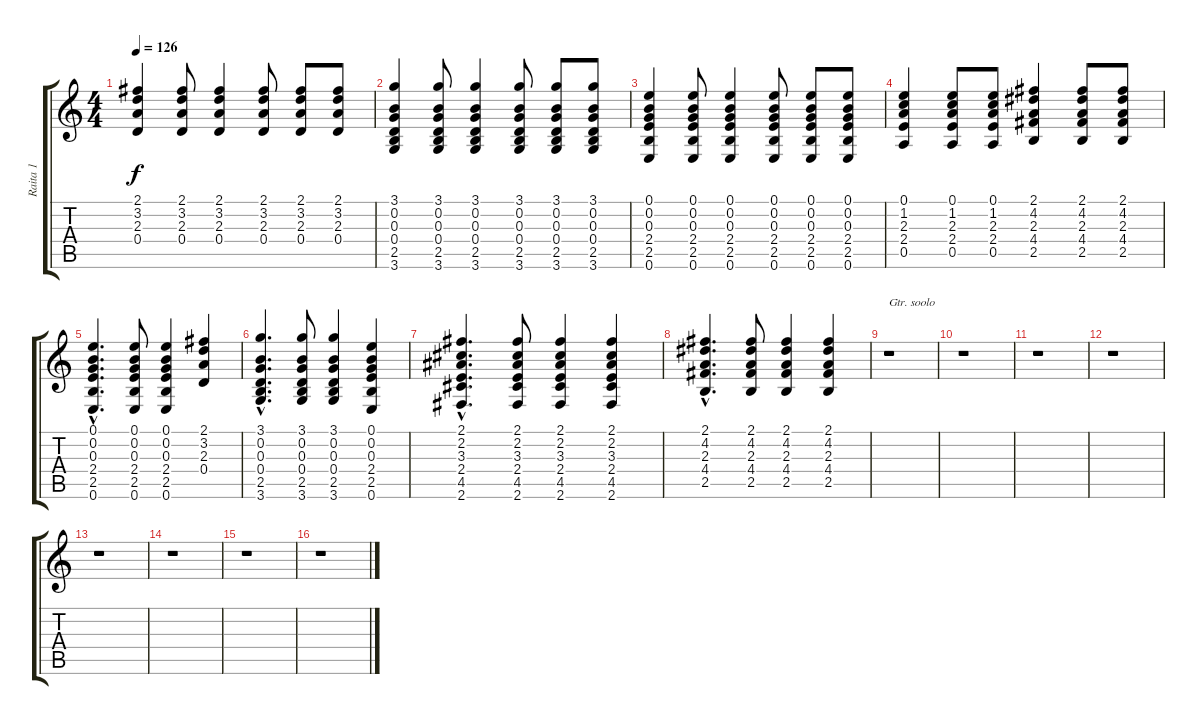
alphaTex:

\track ("Raita 1" "Raita 1") {instrument acousticguitarnylon}
\staff {score tabs}
\tuning (E4 B3 G3 D3 A2 E2) {hide}
\ts (4 4)
\tempo 126
\clef g2
\ks c
(2.1 3.2 2.3 0.4).4{dy f} (2.1 3.2 2.3 0.4).8 (2.1 3.2 2.3 0.4).4 (2.1 3.2 2.3 0.4).8 (2.1 3.2 2.3 0.4).8 (2.1 3.2 2.3 0.4).8 |
(3.1 0.2 0.3 0.4 2.5 3.6).4 (3.1 0.2 0.3 0.4 2.5 3.6).8 (3.1 0.2 0.3 0.4 2.5 3.6).4 (3.1 0.2 0.3 0.4 2.5 3.6).8 (3.1 0.2 0.3 0.4 2.5 3.6).8 (3.1 0.2 0.3 0.4 2.5 3.6).8 |
(0.1 0.2 0.3 2.4 2.5 0.6).4 (0.1 0.2 0.3 2.4 2.5 0.6).8 (0.1 0.2 0.3 2.4 2.5 0.6).4 (0.1 0.2 0.3 2.4 2.5 0.6).8 (0.1 0.2 0.3 2.4 2.5 0.6).8 (0.1 0.2 0.3 2.4 2.5 0.6).8 |
(0.1 1.2 2.3 2.4 0.5).4 (0.1 1.2 2.3 2.4 0.5).8 (0.1 1.2 2.3 2.4 0.5).8 (2.1 4.2 2.3 4.4 2.5).4 (2.1 4.2 2.3 4.4 2.5).8 (2.1 4.2 2.3 4.4 2.5).8 |
(0.1{hac} 0.2{hac} 0.3{hac} 2.4{hac} 2.5{hac} 0.6{hac}).4{d} (0.1 0.2 0.3 2.4 2.5 0.6).8 (0.1 0.2 0.3 2.4 2.5 0.6).4 (2.1 3.2 2.3 0.4).4 |
(3.1{hac} 0.2{hac} 0.3{hac} 0.4{hac} 2.5{hac} 3.6{hac}).4{d} (3.1 0.2 0.3 0.4 2.5 3.6).8 (3.1 0.2 0.3 0.4 2.5 3.6).4 (0.1 0.2 0.3 2.4 2.5 0.6).4 |
(2.1{hac} 2.2{hac} 3.3{hac} 2.4{hac} 4.5{hac} 2.6{hac}).4{d} (2.1 2.2 3.3 2.4 4.5 2.6).8 (2.1 2.2 3.3 2.4 4.5 2.6).4 (2.1 2.2 3.3 2.4 4.5 2.6).4 |
(2.1{hac} 4.2{hac} 2.3{hac} 4.4{hac} 2.5{hac}).4{d} (2.1 4.2 2.3 4.4 2.5).8 (2.1 4.2 2.3 4.4 2.5).4 (2.1 4.2 2.3 4.4 2.5).4 |
r.1{txt "Gtr. soolo"} |
r.1 |
r.1 |
r.1 |
r.1 |
r.1 |
r.1 |
r.1
